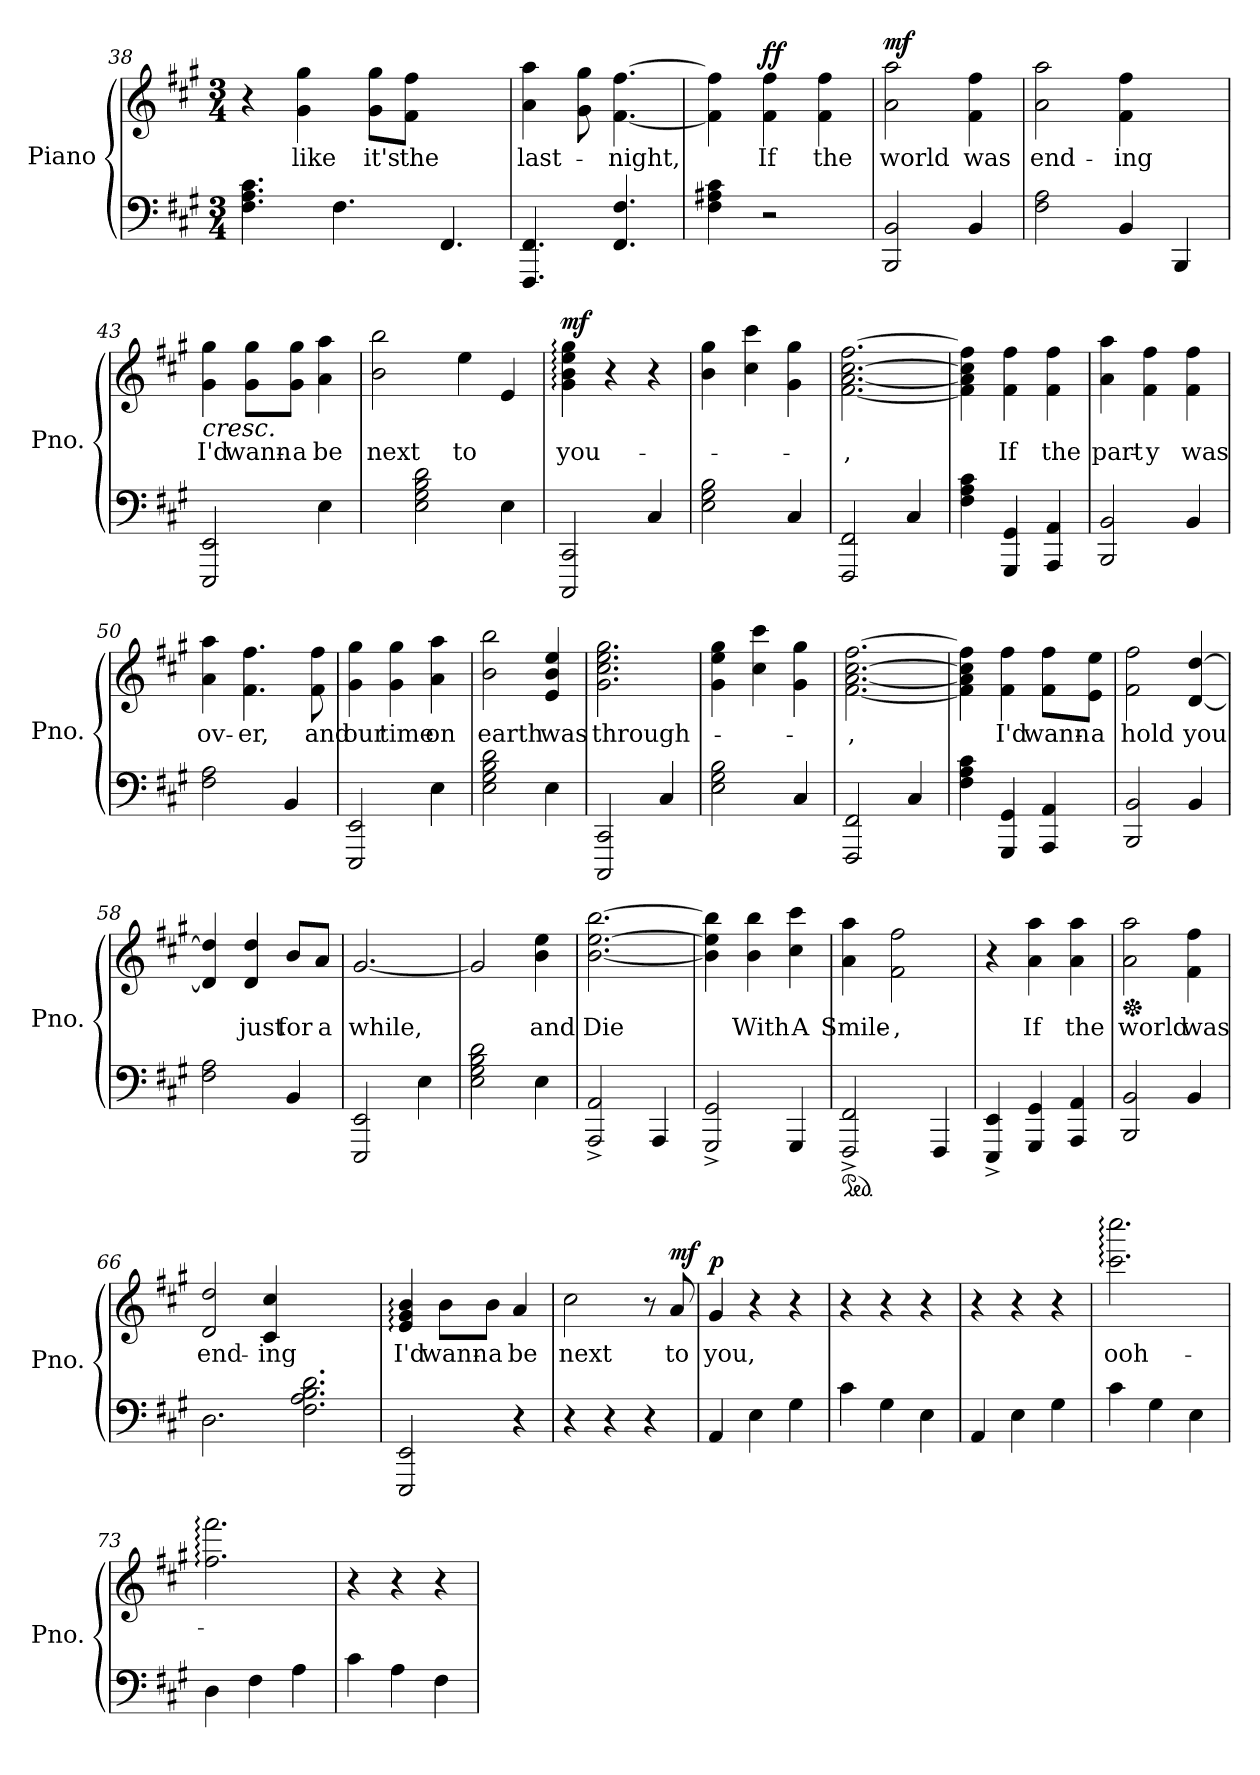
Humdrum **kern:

**kern	**kern	**text	**dynam
*part1	*part1	*part1	*part1
*staff2	*staff1	*staff1	*staff1/2
*I"Piano	*	*	*
*I'Pno.	*	*	*
*clefF4	*clefG2	*	*
*k[f#c#g#]	*k[f#c#g#]	*	*
*M3/4	*M3/4	*	*
=38	=38	=38	=38
4.F# 4.A 4.c#	4r	.	.
.	4gg# 4g#	like	.
4.F#	.	.	.
.	8gg# 8g#L	it's	.
.	8ff# 8f#J	the	.
4.FF#	4.ryy	.	.
=39	=39	=39	=39
4.FFF# 4.FF#	4aa 4a	last-	.
.	8gg# 8g#	.	.
4.FF# 4.F#	[4.ff# [4.f#	night,	.
=40	=40	=40	=40
4F# 4A#X 4c#	4ff#] 4f#]	.	.
!	!	!	!LO:DY:b
2r	4f# 4ff#	If	ff
.	4f# 4ff#	the	.
=41	=41	=41	=41
!	!	!	!LO:DY:b=2
2BB 2BBB	2a 2aa	world	mf
4BB	4f# 4ff#	was	.
=42	=42	=42	=42
2A 2F#	2aa 2a	end-	.
4BB	4ff# 4f#	-ing	.
4BBB	4ryy	.	.
=43	=43	=43	=43
!	!	!	!LO:HP:b
2EE 2EEE	4gg# 4g#	I'd	<
.	8g# 8gg#L	wann-	.
.	8gg# 8g#J	-a	.
4E	4a 4aa	be	.
=44	=44	=44	=44
4ryy	2b 2bb	next	.
2E 2G# 2B 2d	.	.	.
.	4ee	to	.
4E	4e	.	.
=45	=45	=45	=45
!	!	!	!LO:DY:b=2
2CC# 2CCC#	4g#: 4b: 4ee: 4gg#:	you-	mf
.	4r	.	.
4C#	4r	.	.
.	.	.	[
=46	=46	=46	=46
2E 2G# 2B	4b 4gg#	.	.
.	4cc# 4ccc#	.	.
4C#	4g# 4gg#	.	.
=47	=47	=47	=47
2FF# 2FFF#	[2.ff# [2.f# [2.a [2.cc#	,	.
4C#	.	.	.
=48	=48	=48	=48
4A 4c# 4F#	4ff#] 4f#] 4a] 4cc#]	.	.
4GG# 4GGG#	4f# 4ff#	If	.
4AA 4AAA	4f# 4ff#	the	.
=49	=49	=49	=49
2BB 2BBB	4a 4aa	part-	.
.	4f# 4ff#	-y	.
4BB	4f# 4ff#	was	.
=50	=50	=50	=50
2A 2F#	4a 4aa	ov-	.
.	4.f# 4.ff#	-er,	.
4BB	.	.	.
.	8f# 8ff#	and	.
=51	=51	=51	=51
2EE 2EEE	4g# 4gg#	our	.
.	4g# 4gg#	time	.
4E	4aa 4a	on	.
=52	=52	=52	=52
2E 2G# 2B 2d	2b 2bb	earth	.
4E	4ee 4b 4e	was	.
=53	=53	=53	=53
2CC# 2CCC#	2.g# 2.cc# 2.ee 2.gg#	through-	.
4C#	.	.	.
=54	=54	=54	=54
2E 2G# 2B	4gg# 4ee 4g#	.	.
.	4cc# 4ccc#	.	.
4C#	4g# 4gg#	.	.
=55	=55	=55	=55
2FF# 2FFF#	[2.f# [2.ff# [2.a [2.cc#	,	.
4C#	.	.	.
=56	=56	=56	=56
4A 4c# 4F#	4f#] 4ff#] 4a] 4cc#]	.	.
4GG# 4GGG#	4f# 4ff#	I'd	.
4AA 4AAA	8f# 8ff#L	wann-	.
.	8e 8eeJ	-a	.
=57	=57	=57	=57
2BB 2BBB	2ff# 2f#	hold	.
4BB	[4dd [4d	you	.
=58	=58	=58	=58
2A 2F#	4dd] 4d]	.	.
.	4dd 4d	just	.
4BB	8bL	for	.
.	8aJ	a	.
=59	=59	=59	=59
2EE 2EEE	[2.g#	while,	.
4E	.	.	.
=60	=60	=60	=60
2E 2G# 2B 2d	2g#]	.	.
4E	4b 4ee	and	.
=61	=61	=61	=61
2AA^ 2AAA^	[2.bb [2.ee [2.b	Die	.
4AAA	.	.	.
=62	=62	=62	=62
2GG#^ 2GGG#^	4bb] 4ee] 4b]	.	.
.	4b 4bb	With	.
4GGG#	4cc# 4ccc#	A	.
=63	=63	=63	=63
*ped	*	*	*
2FF#^ 2FFF#^	4a 4aa	Smile-	.
.	2f# 2ff#	-,	.
4FFF#	.	.	.
=64	=64	=64	=64
4EE^ 4EEE^	4r	.	.
4GG# 4GGG#	4a 4aa	If	.
4AA 4AAA	4aa 4a	the	.
=65	=65	=65	=65
*	*Xped	*	*
2BB 2BBB	2a 2aa	world	.
4BB	4f# 4ff#	was	.
=66	=66	=66	=66
2.D	2d 2dd	end-	.
.	4c# 4cc#	-ing	.
2.F# 2.A 2.d 2.B	2.ryy	.	.
=67	=67	=67	=67
2EE 2EEE	4g#: 4b: 4e:	I'd	.
.	8bL	wann-	.
.	8bJ	-a	.
4r	4a	be	.
=68	=68	=68	=68
4r	2cc#	next	.
4r	.	.	.
4r	8r	.	.
!	!	!	!LO:DY:b
.	8a	to	mf
=69	=69	=69	=69
!	!	!	!LO:DY:b=2
4AA	4g#	you,	p
4E	4r	.	.
4G#	4r	.	.
=70	=70	=70	=70
4c#	4r	.	.
4G#	4r	.	.
4E	4r	.	.
=71	=71	=71	=71
4AA	4r	.	.
4E	4r	.	.
4G#	4r	.	.
=72	=72	=72	=72
4c#	2.ccc#: 2.cccc#:	ooh-	.
4G#	.	.	.
4E	.	.	.
=73	=73	=73	=73
4D	2.ff#: 2.fff#:	.	.
4F#	.	.	.
4A	.	.	.
=74	=74	=74	=74
4c#	4r	.	.
4A	4r	.	.
4F#	4r	.	.
=	=	=	=
*-	*-	*-	*-
